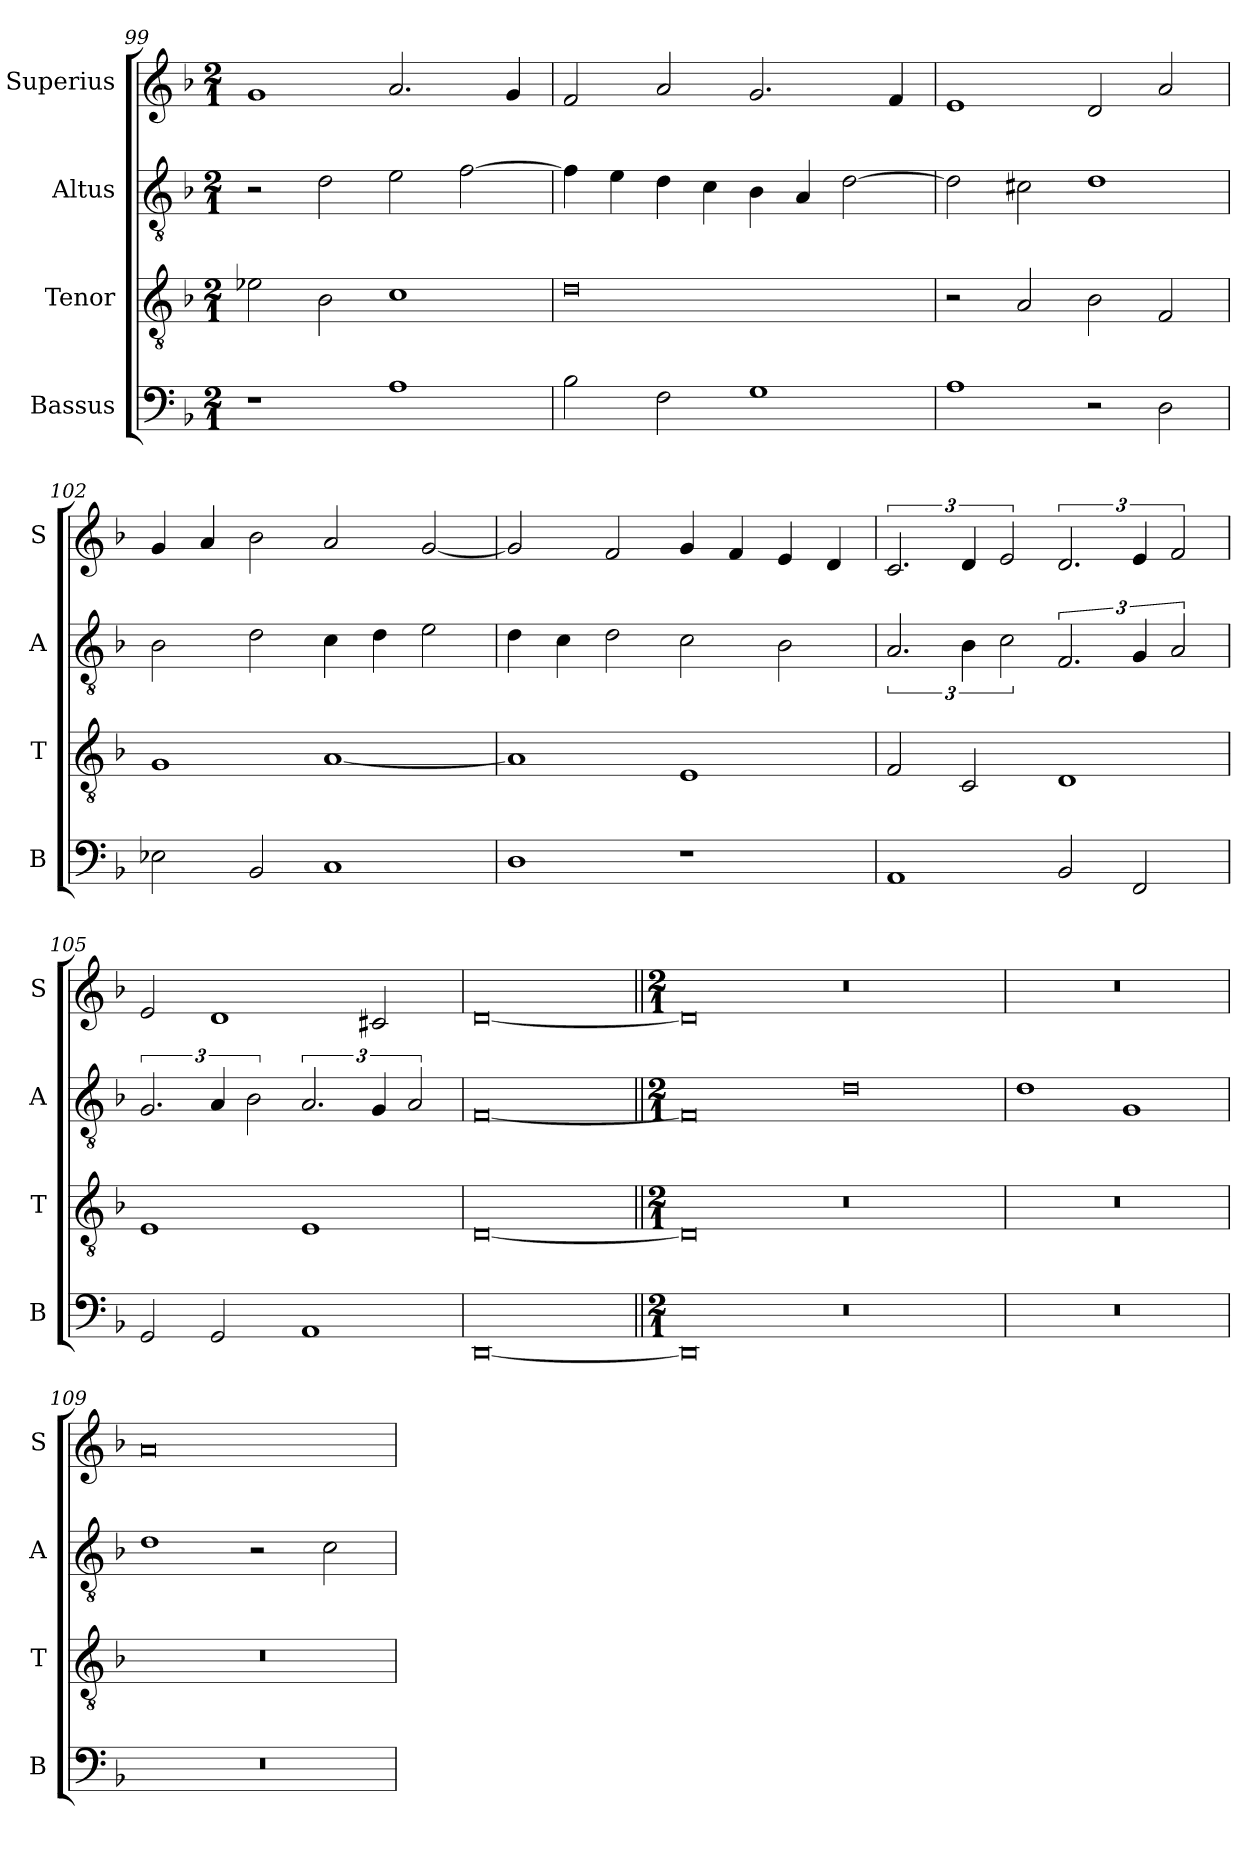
**kern	**kern	**kern	**kern
*part4	*part3	*part2	*part1
*staff4	*staff3	*staff2	*staff1
*I"Bassus	*I"Tenor	*I"Altus	*I"Superius
*I'B	*I'T	*I'A	*I'S
*clefF4	*clefGv2	*clefGv2	*clefG2
*k[b-]	*k[b-]	*k[b-]	*k[b-]
*F:	*F:	*F:	*F:
*M2/1	*M2/1	*M2/1	*M2/1
=99	=99	=99	=99
1r	2e-X	2r	1g
.	2B-	2d	.
1A	1c	2e	2.a
.	.	[2f	.
.	.	.	4g
=100	=100	=100	=100
2B-	0d	4f]	2f
.	.	4e	.
2F	.	4d	2a
.	.	4c	.
1G	.	4B-	2.g
.	.	4A	.
.	.	[2d	.
.	.	.	4f
=101	=101	=101	=101
1A	2r	2d]	1e
.	2A	2c#X	.
2r	2B-	1d	2d
2D	2F	.	2a
=102	=102	=102	=102
2E-X	1G	2B-	4g
.	.	.	4a
2BB-	.	2d	2b-
1C	[1A	4c	2a
.	.	4d	.
.	.	2e	[2g
=103	=103	=103	=103
1D	1A]	4d	2g]
.	.	4c	.
.	.	2d	2f
1r	1E	2c	4g
.	.	.	4f
.	.	2B-	4e
.	.	.	4d
=104	=104	=104	=104
1AA	2F	3.A	3.c
.	2C	6B-	6d
.	.	3c	3e
2BB-	1D	3.F	3.d
2FF	.	6G	6e
.	.	3A	3f
=105	=105	=105	=105
2GG	1E	3.G	2e
2GG	.	6A	1d
.	.	3B-	.
1AA	1E	3.A	.
.	.	6G	2c#X
.	.	3A	.
=106	=106	=106	=106
[0DD	[0D	[0F	[0d
=107||	=107||	=107||	=107||
*M2/1	*M2/1	*M2/1	*M2/1
0DD]	0D]	0F]	0d]
0r	0r	0d	0r
=108	=108	=108	=108
0r	0r	1d	0r
.	.	1G	.
=109	=109	=109	=109
0r	0r	1d	0a
.	.	2r	.
.	.	2c	.
=	=	=	=
*-	*-	*-	*-
